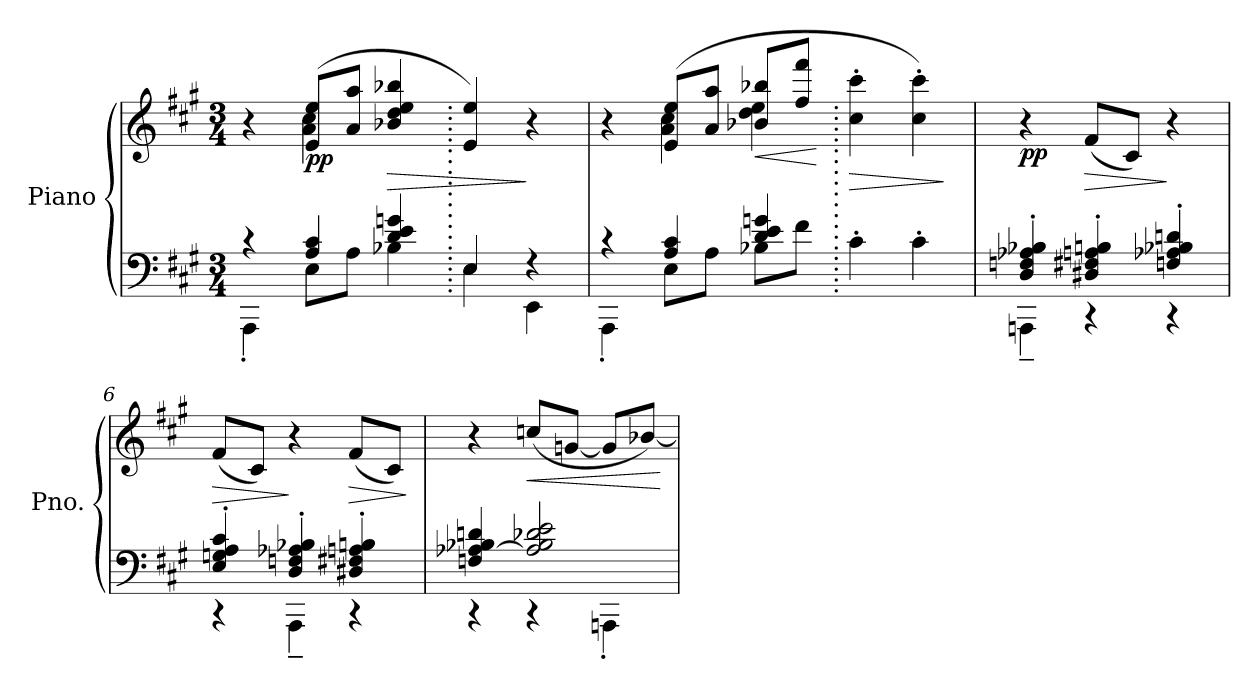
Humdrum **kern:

**kern	**kern	**dynam
*part1	*part1	*part1
*staff2	*staff1	*staff1/2
*I"Piano	*	*
*I'Pno.	*	*
*clefF4	*clefG2	*
*k[f#c#g#]	*k[f#c#g#]	*
*M3/4	*M3/4	*
*MM84	*MM84	*
=1	=1	=1
*^	*^	*
4r	4AAA'\	4r	4ryy	.
!	!	!	!	!LO:DY:b
4A/ 4c#/	8E\L	(>8e/ 8ee/L	4a\ 4cc#\	pp
.	8A\J	8a/ 8aa/J	.	.
!	!	!	!	!LO:HP:b
4d/ 4e/ 4gn/	4B-X\	4b-X/ 4dd/ 4ee/ 4bb-X/	4ryy	>
*	*	*v	*v	*
=2.	=2.	=2.	=2.
4E/	4E\	4e/ 4ee/)	.
4r	4EE\	4r	]
=3	=3	=3	=3
*	*	*^	*
4r	4AAA'\	4r	4ryy	.
4A/ 4c#/	8E\L	(>8e/ 8ee/L	4a\ 4cc#\	.
.	8A\J	8a/ 8aa/J	.	.
!	!	!	!	!LO:HP:b
4d/ 4e/ 4gn/	8B-X\L	8b-X/ 8bb-X/L	4dd\ 4ee\	<
.	8f#\J	8ff#/ 8fff#/J	.	.
*v	*v	*	*	*
*	*v	*v	*
.	.	[
=4.	=4.	=4.
!	!	!LO:HP:b
4c#'\	4cc#\' 4ccc#\'	>
4c#'\	4cc#\' 4ccc#\')	.
.	.	]
=5	=5	=5
*^	*	*
!	!	!	!LO:DY:b
4D/' 4Fn/' 4A-X/' 4B-X/'	4AAAni~\	4r	pp
!	!	!	!LO:HP:b
4D#X/' 4F#X/' 4An/' 4Bn/'	4r	(<8f#/L	>
.	.	8c#/J)	.
4Fn/' 4A-X/' 4B-X/' 4dn/'	4r	4r	]
!!LO:LB:g=z
=6	=6	=6	=6
!	!	!	!LO:HP:b
4E/' 4Gn/' 4A/' 4c#/'	4r	(<8f#/L	>
.	.	8c#/J)	.
4D/' 4Fn/' 4A-X/' 4B-X/'	4AAA~\	4r	]
!	!	!	!LO:HP:b
4D#X/' 4F#X/' 4An/' 4Bn/'	4r	(<8f#/L	>
.	.	8c#/J)	.
*v	*v	*	*
.	.	]
=7	=7	=7
*^	*	*
4Fn/ [4A-X/ 4B-X/ 4dn/	4r	4r	.
!	!	!	!LO:HP:b
2A-/] 2B-/ 2d-X/ 2e/	4r	(<8ccn/L	<
.	.	[8gn/J	.
.	4AAAn'\	8g/L]	.
.	.	[8b-X/J)	.
*v	*v	*	*
.	.	[
=	=	=
*-	*-	*-
